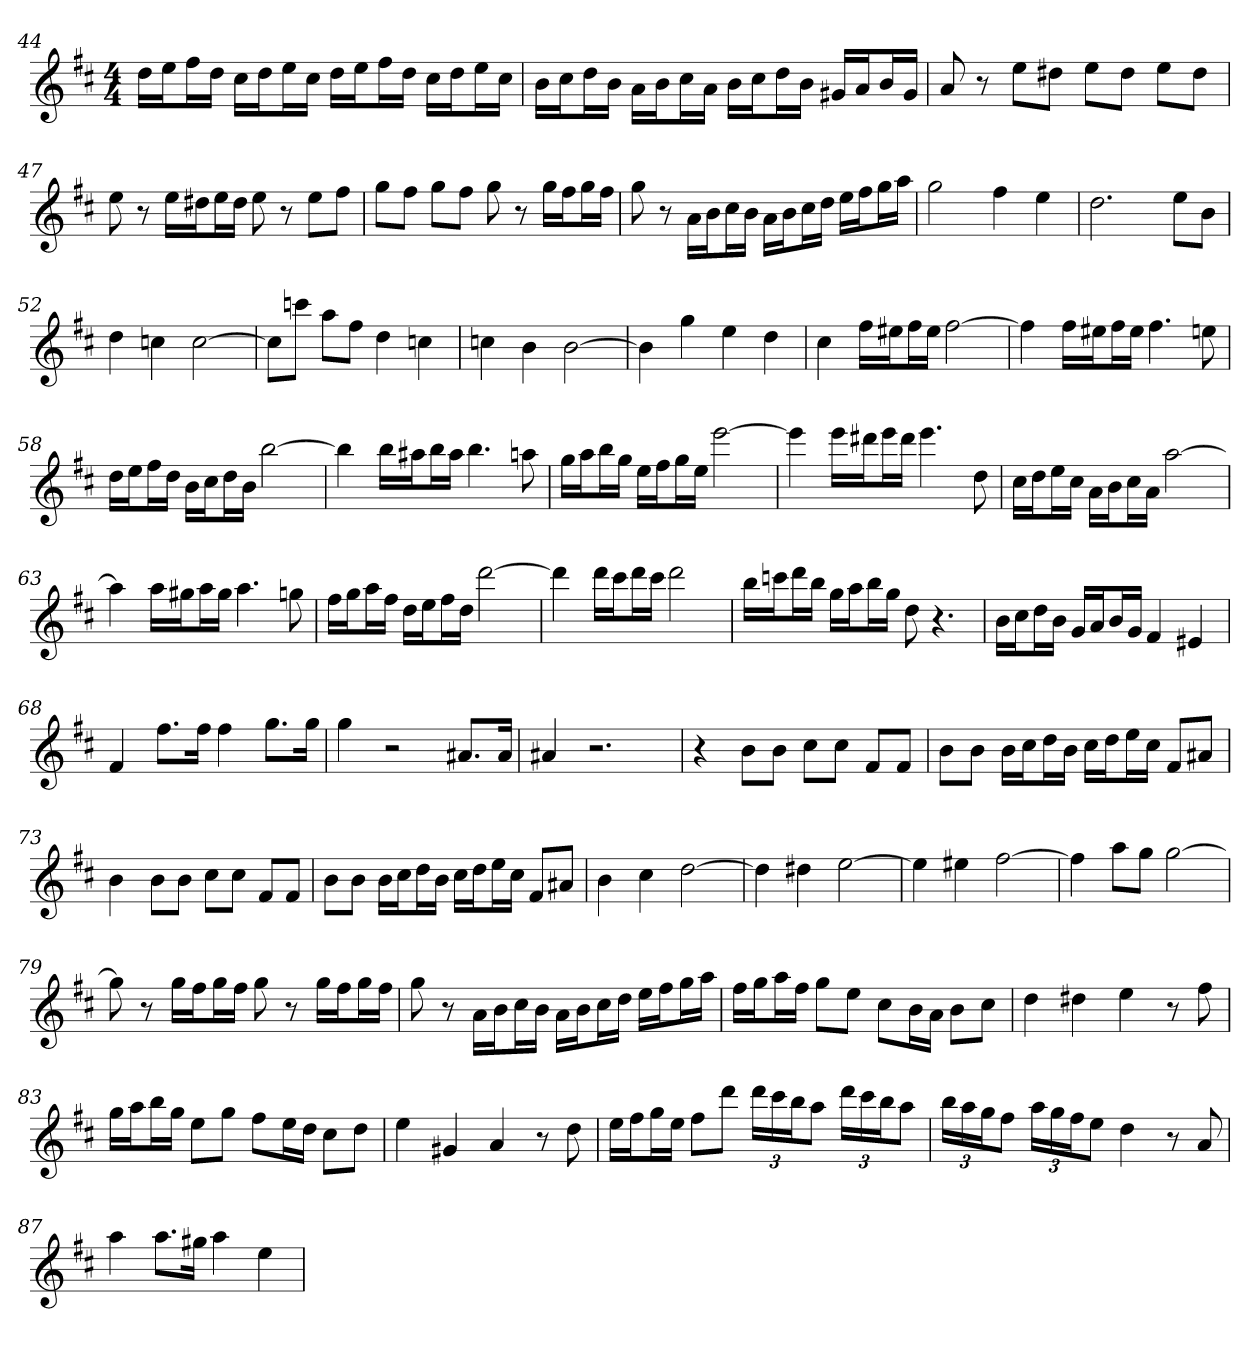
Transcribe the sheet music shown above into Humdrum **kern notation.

**kern
*part1
*staff1
*k[f#c#]
*D:
*M4/4
=44
16ddLL
16eeJ
16ff#L
16ddJJ
16cc#LL
16ddJ
16eeL
16cc#JJ
16ddLL
16eeJ
16ff#L
16ddJJ
16cc#LL
16ddJ
16eeL
16cc#JJ
=45
16bLL
16cc#J
16ddL
16bJJ
16aLL
16bJ
16cc#L
16aJJ
16bLL
16cc#J
16ddL
16bJJ
16g#XLL
16aJ
16bL
16g#JJ
=46
8a
8r
8eeL
8dd#XJ
8eeL
8dd#J
8eeL
8dd#J
=47
8ee
8r
16eeLL
16dd#XJ
16eeL
16dd#JJ
8ee
8r
8eeL
8ff#J
=48
8ggL
8ff#J
8ggL
8ff#J
8gg
8r
16ggLL
16ff#J
16ggL
16ff#JJ
=49
8gg
8r
16aLL
16bJ
16cc#L
16bJJ
16aLL
16bJ
16cc#L
16ddJJ
16eeLL
16ff#J
16ggL
16aaJJ
=50
2gg
4ff#
4ee
=51
2.dd
8eeL
8bJ
=52
4dd
4ccn
[2cc
=53
8ccL]
8cccnJ
8aaL
8ff#J
4dd
4ccn
=54
4ccn
4b
[2b
=55
4b]
4gg
4ee
4dd
=56
4cc#
16ff#LL
16ee#XJ
16ff#L
16ee#JJ
[2ff#
=57
4ff#]
16ff#LL
16ee#XJ
16ff#L
16ee#JJ
4.ff#
8een
=58
16ddLL
16eeJ
16ff#L
16ddJJ
16bLL
16cc#J
16ddL
16bJJ
[2bb
=59
4bb]
16bbLL
16aa#XJ
16bbL
16aa#JJ
4.bb
8aan
=60
16ggLL
16aaJ
16bbL
16ggJJ
16eeLL
16ff#J
16ggL
16eeJJ
[2eee
=61
4eee]
16eeeLL
16ddd#XJ
16eeeL
16ddd#JJ
4.eee
8dd
=62
16cc#LL
16ddJ
16eeL
16cc#JJ
16aLL
16bJ
16cc#L
16aJJ
[2aa
=63
4aa]
16aaLL
16gg#XJ
16aaL
16gg#JJ
4.aa
8ggn
=64
16ff#LL
16ggJ
16aaL
16ff#JJ
16ddLL
16eeJ
16ff#L
16ddJJ
[2ddd
=65
4ddd]
16dddLL
16ccc#J
16dddL
16ccc#JJ
2ddd
=66
16bbLL
16cccnJ
16dddL
16bbJJ
16ggLL
16aaJ
16bbL
16ggJJ
8dd
4.r
=67
16bLL
16cc#J
16ddL
16bJJ
16gLL
16aJ
16bL
16gJJ
4f#
4e#X
=68
4f#
8.ff#L
16ff#Jk
4ff#
8.ggL
16ggJk
=69
4gg
2r
8.a#XL
16a#Jk
=70
4a#X
2.r
=71
4r
8bL
8bJ
8cc#L
8cc#J
8f#L
8f#J
=72
8bL
8bJ
16bLL
16cc#J
16ddL
16bJJ
16cc#LL
16ddJ
16eeL
16cc#JJ
8f#L
8a#XJ
=73
4b
8bL
8bJ
8cc#L
8cc#J
8f#L
8f#J
=74
8bL
8bJ
16bLL
16cc#J
16ddL
16bJJ
16cc#LL
16ddJ
16eeL
16cc#JJ
8f#L
8a#XJ
=75
4b
4cc#
[2dd
=76
4dd]
4dd#X
[2ee
=77
4ee]
4ee#X
[2ff#
=78
4ff#]
8aaL
8ggJ
[2gg
=79
8gg]
8r
16ggLL
16ff#J
16ggL
16ff#JJ
8gg
8r
16ggLL
16ff#J
16ggL
16ff#JJ
=80
8gg
8r
16aLL
16bJ
16cc#L
16bJJ
16aLL
16bJ
16cc#L
16ddJJ
16eeLL
16ff#J
16ggL
16aaJJ
=81
16ff#LL
16ggJ
16aaL
16ff#JJ
8ggL
8eeJ
8cc#L
16bL
16aJJ
8bL
8cc#J
=82
4dd
4dd#X
4ee
8r
8ff#
=83
16ggLL
16aaJ
16bbL
16ggJJ
8eeL
8ggJ
8ff#L
16eeL
16ddJJ
8cc#L
8ddJ
=84
4ee
4g#X
4a
8r
8dd
=85
16eeLL
16ff#J
16ggL
16eeJJ
8ff#L
8dddJ
24dddLL
24ccc#
24bbJ
8aaJ
24dddLL
24ccc#
24bbJ
8aaJ
=86
24bbLL
24aa
24ggJ
8ff#J
24aaLL
24gg
24ff#J
8eeJ
4dd
8r
8a
=87
4aa
8.aaL
16gg#XJk
4aa
4ee
=
*-
